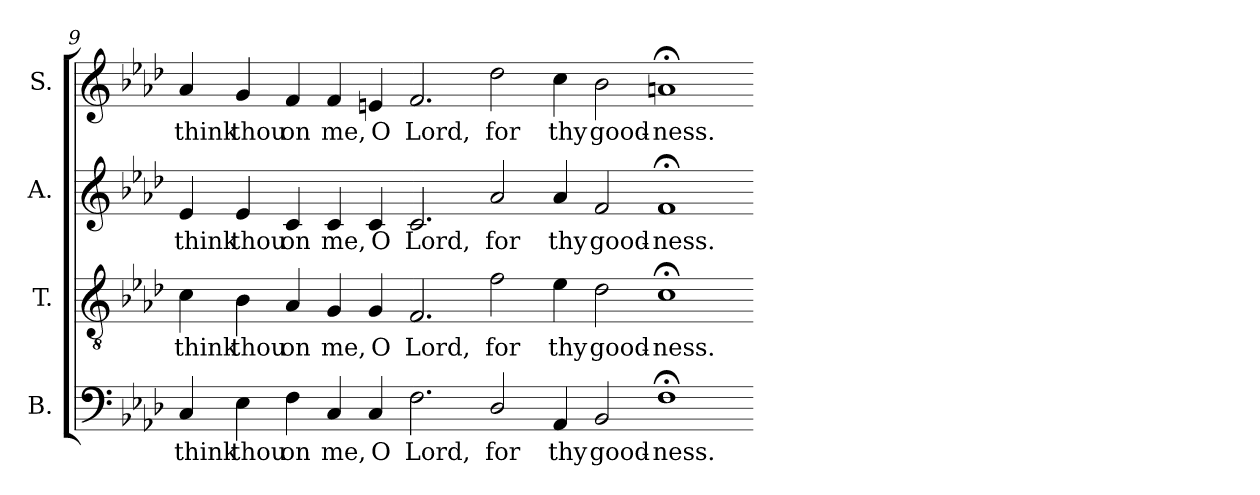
**kern	**text	**kern	**text	**kern	**text	**kern	**text
*part4	*part4	*part3	*part3	*part2	*part2	*part1	*part1
*staff4	*staff4	*staff3	*staff3	*staff2	*staff2	*staff1	*staff1
*I"B.	*	*I"T.	*	*I"A.	*	*I"S.	*
!!LO:LB:g=z
*clefF4	*	*clefGv2	*	*clefG2	*	*clefG2	*
*k[b-e-a-d-]	*	*k[b-e-a-d-]	*	*k[b-e-a-d-]	*	*k[b-e-a-d-]	*
*A-:	*	*A-:	*	*A-:	*	*A-:	*
=9	=9	=9	=9	=9	=9	=9	=9
!	!LO:LY:b	!	!LO:LY:b	!	!LO:LY:b	!	!LO:LY:b
4C	think	4c	think	4e-	think	4a-	think
!	!LO:LY:b	!	!LO:LY:b	!	!LO:LY:b	!	!LO:LY:b
4E-	thou	4B-	thou	4e-	thou	4g	thou
!	!LO:LY:b	!	!LO:LY:b	!	!LO:LY:b	!	!LO:LY:b
4F	on	4A-	on	4c	on	4f	on
!	!LO:LY:b	!	!LO:LY:b	!	!LO:LY:b	!	!LO:LY:b
4C	me,	4G	me,	4c	me,	4f	me,
!	!LO:LY:b	!	!LO:LY:b	!	!LO:LY:b	!	!LO:LY:b
4C	O	4G	O	4c	O	4en	O
!	!LO:LY:b	!	!LO:LY:b	!	!LO:LY:b	!	!LO:LY:b
2.F	Lord,	2.F	Lord,	2.c	Lord,	2.f	Lord,
!	!LO:LY:b	!	!LO:LY:b	!	!LO:LY:b	!	!LO:LY:b
2D-/	for	2f	for	2a-	for	2dd-	for
!	!LO:LY:b	!	!LO:LY:b	!	!LO:LY:b	!	!LO:LY:b
4AA-	thy	4e-	thy	4a-	thy	4cc	thy
!	!LO:LY:b	!	!LO:LY:b	!	!LO:LY:b	!	!LO:LY:b
2BB-	good-	2d-	good-	2f	good-	2b-	good-
!	!LO:LY:b	!	!LO:LY:b	!	!LO:LY:b	!	!LO:LY:b
1F;<	-ness.	1c;<	-ness.	1f;<	-ness.	1an;<	-ness.
=-	=-	=-	=-	=-	=-	=-	=-
*-	*-	*-	*-	*-	*-	*-	*-
